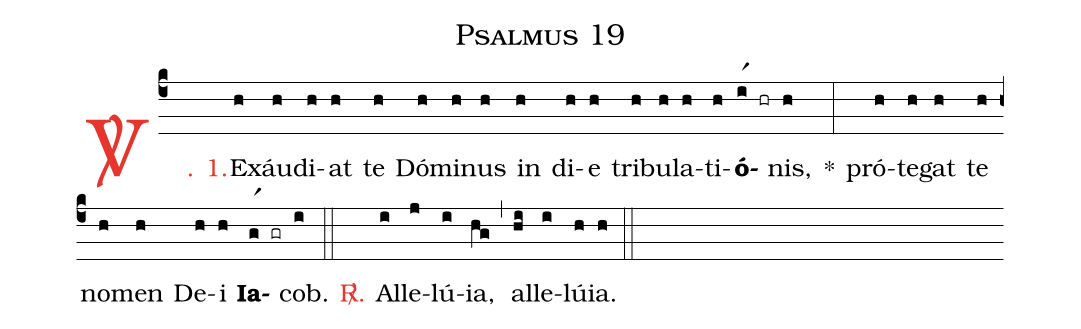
name: Psalmus 19;
%%
(c4)

<c><sp>V/</sp>. 1.</c>() Ex(h)áu(h)di(h)at(h) te(h) Dó(h)mi(h)nus(h) in(h) di(h)e(h) tri(h)bu(h)la(h)ti(h)<b>ó</b>(ir1 hr)nis,(h) *(:) pró(h)te(h)gat(h) te(h) no(h)men(h) De(h)i(h) <b>Ia</b>(gr1 gr)cob.(i)

(::)

<nlba><c><sp>R/</sp>.</c>() Al</nlba>(i)le(j)lú(i)ia,(hg) (,) al(hi)le(i)lú(h)ia.(h)

(::)
